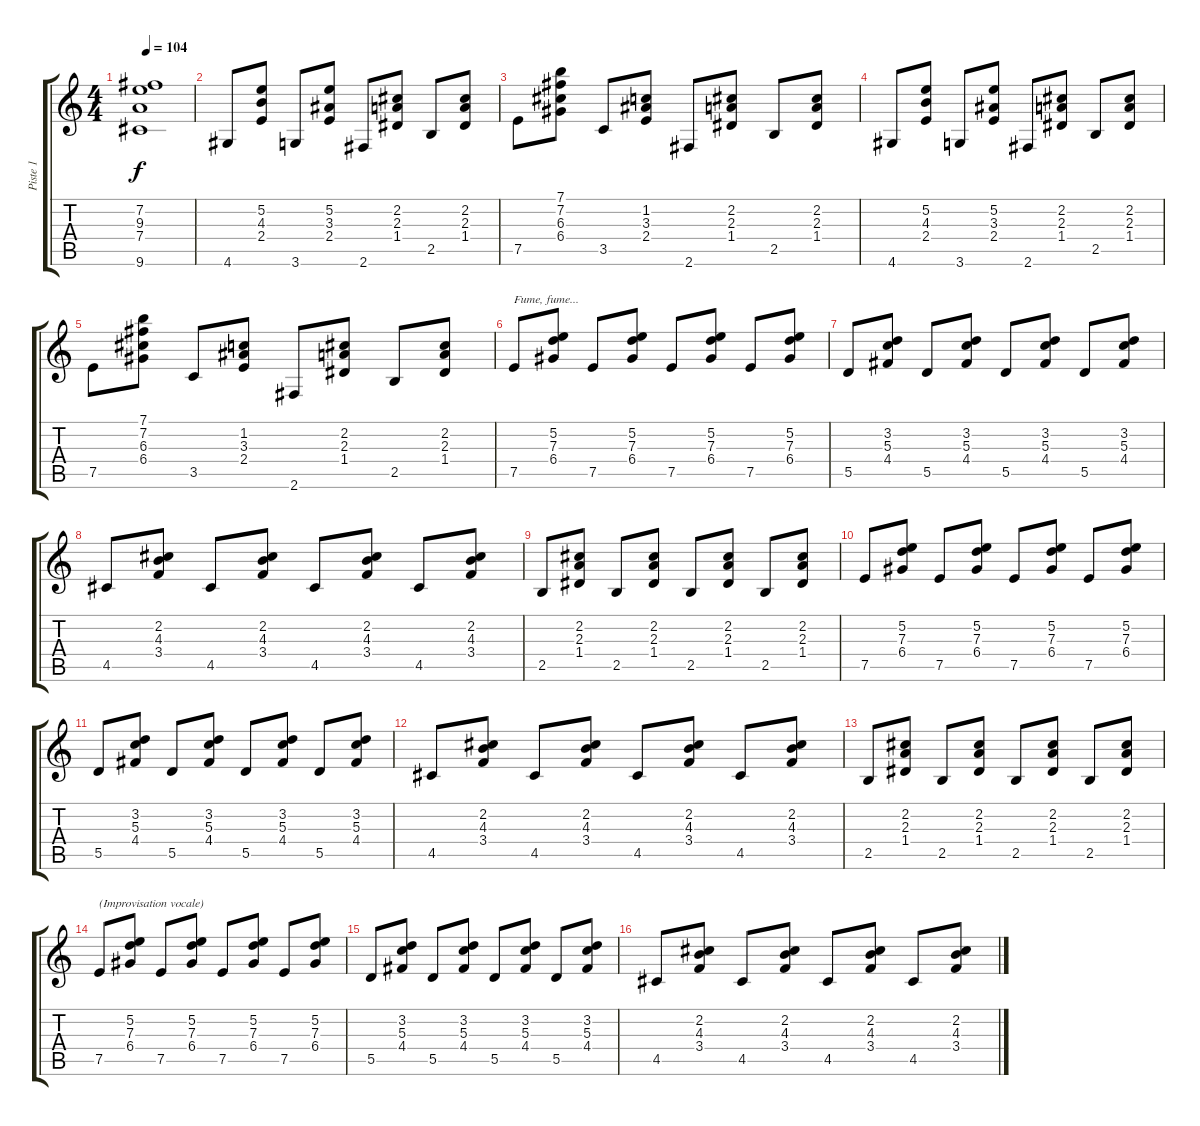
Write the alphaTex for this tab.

\track ("Piste 1" "Piste 1") {instrument acousticguitarsteel}
\staff {score tabs}
\tuning (E4 B3 G3 D3 A2 E2) {hide}
\ts (4 4)
\tempo 104
\clef g2
\ks c
(7.2 9.3 7.4 9.6).1{dy f} |
4.6.8 (5.2 4.3 2.4).8 3.6.8 (5.2 3.3 2.4).8 2.6.8 (2.2 2.3 1.4).8 2.5.8 (2.2 2.3 1.4).8 |
7.5.8 (7.1 7.2 6.3 6.4).8 3.5.8 (1.2 3.3 2.4).8 2.6.8 (2.2 2.3 1.4).8 2.5.8 (2.2 2.3 1.4).8 |
4.6.8 (5.2 4.3 2.4).8 3.6.8 (5.2 3.3 2.4).8 2.6.8 (2.2 2.3 1.4).8 2.5.8 (2.2 2.3 1.4).8 |
7.5.8 (7.1 7.2 6.3 6.4).8 3.5.8 (1.2 3.3 2.4).8 2.6.8 (2.2 2.3 1.4).8 2.5.8 (2.2 2.3 1.4).8 |
7.5.8{txt "Fume, fume..."} (5.2 7.3 6.4).8 7.5.8 (5.2 7.3 6.4).8 7.5.8 (5.2 7.3 6.4).8 7.5.8 (5.2 7.3 6.4).8 |
5.5.8 (3.2 5.3 4.4).8 5.5.8 (3.2 5.3 4.4).8 5.5.8 (3.2 5.3 4.4).8 5.5.8 (3.2 5.3 4.4).8 |
4.5.8 (2.2 4.3 3.4).8 4.5.8 (2.2 4.3 3.4).8 4.5.8 (2.2 4.3 3.4).8 4.5.8 (2.2 4.3 3.4).8 |
2.5.8 (2.2 2.3 1.4).8 2.5.8 (2.2 2.3 1.4).8 2.5.8 (2.2 2.3 1.4).8 2.5.8 (2.2 2.3 1.4).8 |
7.5.8 (5.2 7.3 6.4).8 7.5.8 (5.2 7.3 6.4).8 7.5.8 (5.2 7.3 6.4).8 7.5.8 (5.2 7.3 6.4).8 |
5.5.8 (3.2 5.3 4.4).8 5.5.8 (3.2 5.3 4.4).8 5.5.8 (3.2 5.3 4.4).8 5.5.8 (3.2 5.3 4.4).8 |
4.5.8 (2.2 4.3 3.4).8 4.5.8 (2.2 4.3 3.4).8 4.5.8 (2.2 4.3 3.4).8 4.5.8 (2.2 4.3 3.4).8 |
2.5.8 (2.2 2.3 1.4).8 2.5.8 (2.2 2.3 1.4).8 2.5.8 (2.2 2.3 1.4).8 2.5.8 (2.2 2.3 1.4).8 |
7.5.8{txt "(Improvisation vocale)"} (5.2 7.3 6.4).8 7.5.8 (5.2 7.3 6.4).8 7.5.8 (5.2 7.3 6.4).8 7.5.8 (5.2 7.3 6.4).8 |
5.5.8 (3.2 5.3 4.4).8 5.5.8 (3.2 5.3 4.4).8 5.5.8 (3.2 5.3 4.4).8 5.5.8 (3.2 5.3 4.4).8 |
4.5.8 (2.2 4.3 3.4).8 4.5.8 (2.2 4.3 3.4).8 4.5.8 (2.2 4.3 3.4).8 4.5.8 (2.2 4.3 3.4).8
